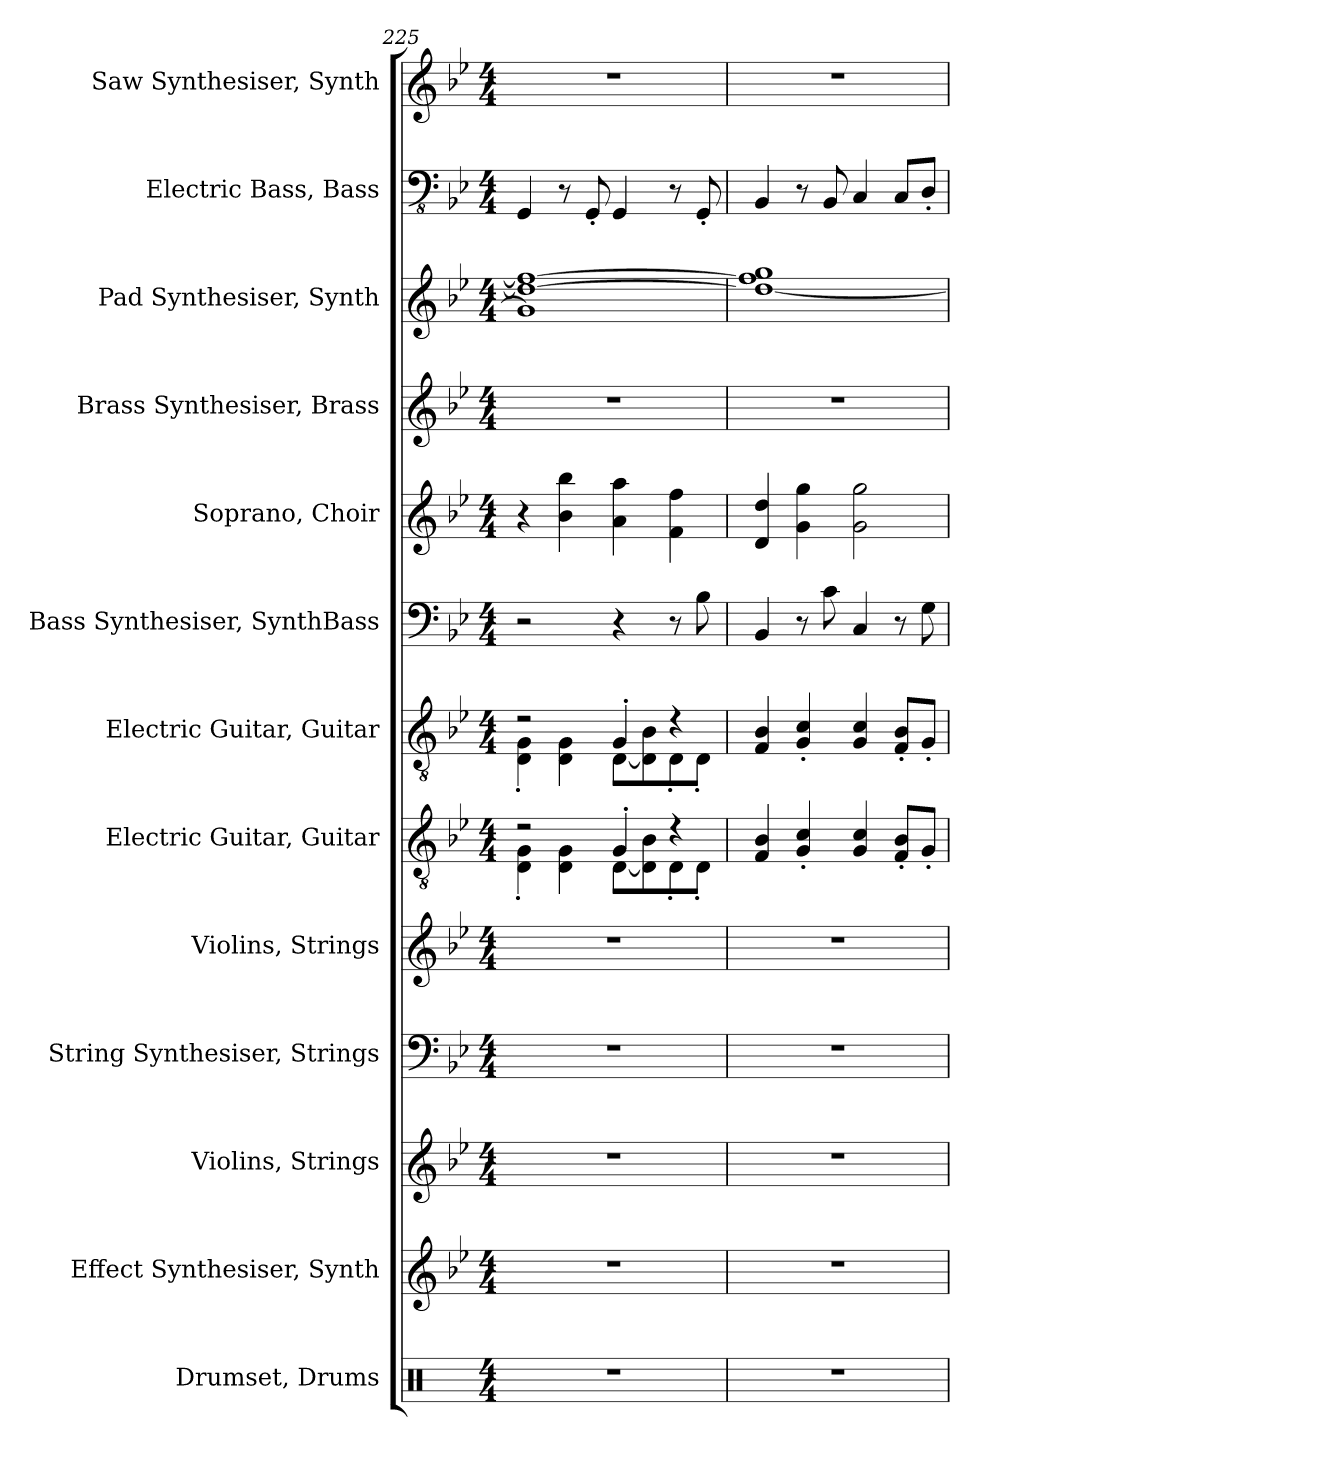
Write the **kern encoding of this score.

**kern	**kern	**kern	**kern	**kern	**kern	**kern	**kern	**kern	**kern	**kern	**kern	**kern
*part13	*part12	*part11	*part10	*part9	*part8	*part7	*part6	*part5	*part4	*part3	*part2	*part1
*staff13	*staff12	*staff11	*staff10	*staff9	*staff8	*staff7	*staff6	*staff5	*staff4	*staff3	*staff2	*staff1
*I"Drumset, Drums	*I"Effect Synthesiser, Synth	*I"Violins, Strings	*I"String Synthesiser, Strings	*I"Violins, Strings	*I"Electric Guitar, Guitar	*I"Electric Guitar, Guitar	*I"Bass Synthesiser, SynthBass	*I"Soprano, Choir	*I"Brass Synthesiser, Brass	*I"Pad Synthesiser, Synth	*I"Electric Bass, Bass	*I"Saw Synthesiser, Synth
*I'Drs.	*I'Synth.	*I'Vlns.	*I'Synth.	*I'Vlns.	*I'El. Guit.	*I'El. Guit.	*I'Synth.	*I'S.	*I'Synth.	*I'Synth.	*I'El. B.	*I'Synth.
!!LO:PB:g=z
*clefX	*clefG2	*clefG2	*clefF4	*clefG2	*clefGv2	*clefGv2	*clefF4	*clefG2	*clefG2	*clefG2	*clefFv4	*clefG2
*k[]	*k[b-e-]	*k[b-e-]	*k[b-e-]	*k[b-e-]	*k[b-e-]	*k[b-e-]	*k[b-e-]	*k[b-e-]	*k[b-e-]	*k[b-e-]	*k[b-e-]	*k[b-e-]
*M4/4	*M4/4	*M4/4	*M4/4	*M4/4	*M4/4	*M4/4	*M4/4	*M4/4	*M4/4	*M4/4	*M4/4	*M4/4
=225	=225	=225	=225	=225	=225	=225	=225	=225	=225	=225	=225	=225
*	*	*	*	*	*^	*^	*	*	*	*^	*	*
1r	1r	1r	1r	1r	2r	4D\' 4G\'	2r	4D\' 4G\'	2r	4r	1r	1dd_ 1ff_	1g]	4GGG/	1r
.	.	.	.	.	.	4D\ 4G\	.	4D\ 4G\	.	4b-\ 4bb-\	.	.	.	8r	.
.	.	.	.	.	.	.	.	.	.	.	.	.	.	8GGG'/	.
.	.	.	.	.	4G'/	[8D\L	4G'/	[8D\L	4r	4a\ 4aa\	.	.	.	4GGG/	.
.	.	.	.	.	.	8D\] 8B-\	.	8D\] 8B-\	.	.	.	.	.	.	.
.	.	.	.	.	4r	8D'\	4r	8D'\	8r	4f\ 4ff\	.	.	.	8r	.
.	.	.	.	.	.	8D'\J	.	8D'\J	8B-\	.	.	.	.	8GGG'/	.
*	*	*	*	*	*v	*v	*	*	*	*	*	*v	*v	*	*
*	*	*	*	*	*	*v	*v	*	*	*	*	*	*
=226	=226	=226	=226	=226	=226	=226	=226	=226	=226	=226	=226	=226
1r	1r	1r	1r	1r	4F/ 4B-/	4F/ 4B-/	4BB-/	4d/ 4dd/	1r	1dd_ 1ff] 1gg	4BBB-/	1r
.	.	.	.	.	4G/' 4c/'	4G/' 4c/'	8r	4g\ 4gg\	.	.	8r	.
.	.	.	.	.	.	.	8c\	.	.	.	8BBB-/	.
.	.	.	.	.	4G/ 4c/	4G/ 4c/	4C/	2g\ 2gg\	.	.	4CC/	.
.	.	.	.	.	8F/' 8B-/'L	8F/' 8B-/'L	8r	.	.	.	8CC/L	.
.	.	.	.	.	8G'/J	8G'/J	8G\	.	.	.	8DD'/J	.
=	=	=	=	=	=	=	=	=	=	=	=	=
*-	*-	*-	*-	*-	*-	*-	*-	*-	*-	*-	*-	*-
